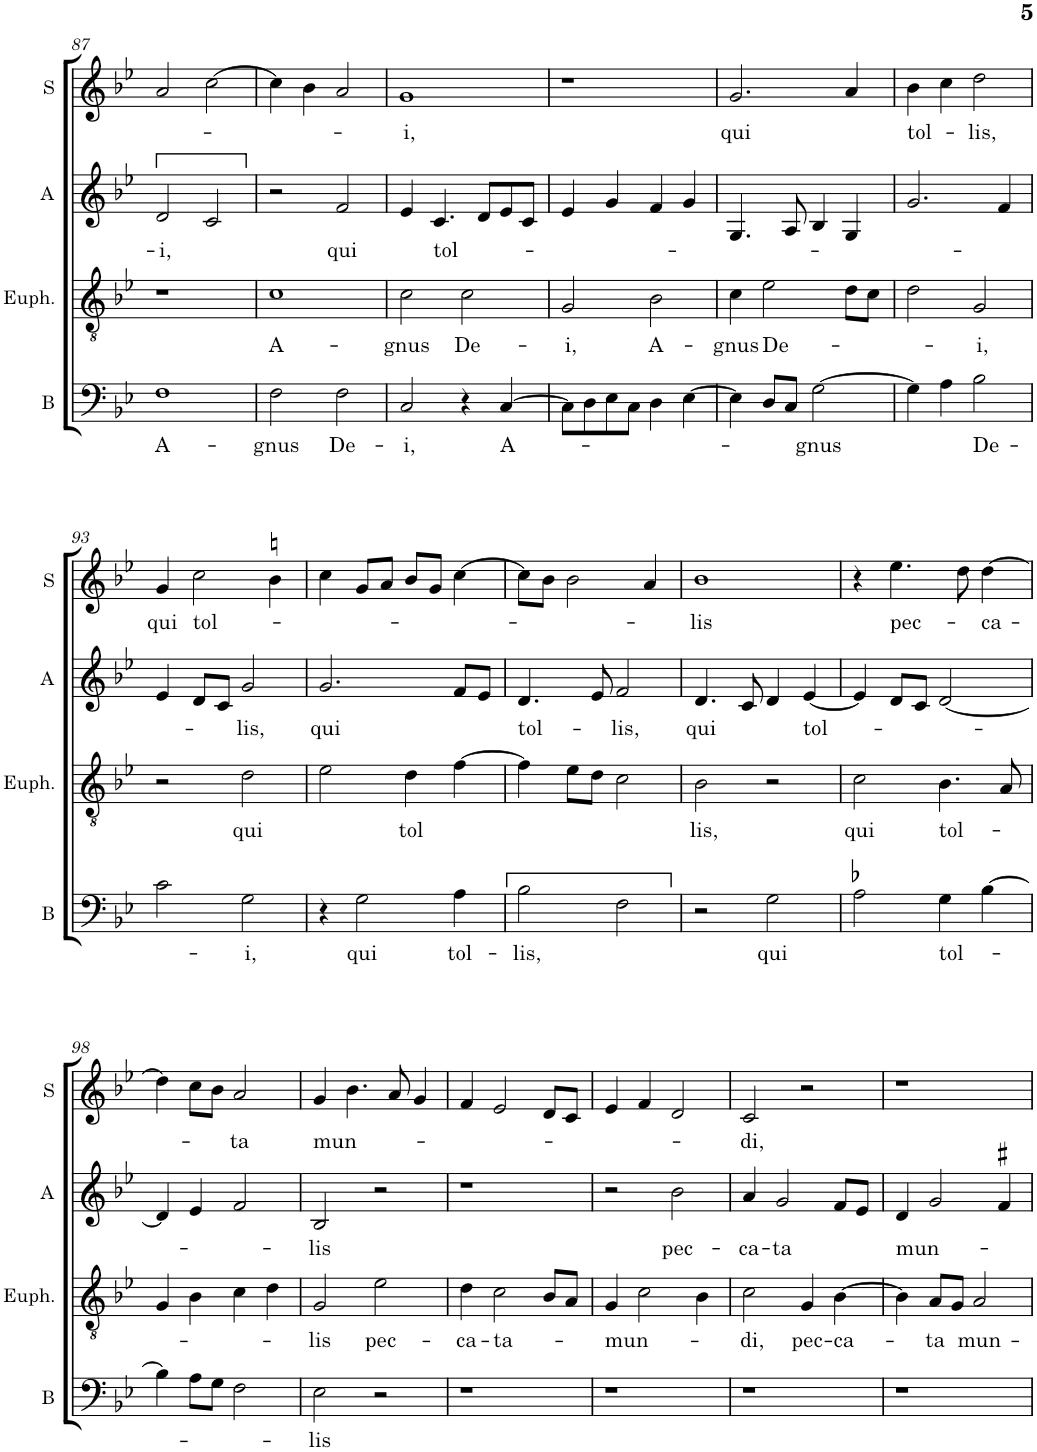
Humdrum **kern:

**kern	**text	**kern	**text	**kern	**text	**kern	**text
*part4	*part4	*part3	*part3	*part2	*part2	*part1	*part1
*staff4	*staff4	*staff3	*staff3	*staff2	*staff2	*staff1	*staff1
*I"B	*	*I"Euphonium	*	*I"A	*	*I"S	*
*I'B	*	*I'Euph.	*	*I'A	*	*I'S	*
!!LO:PB:g=z
*clefF4	*	*clefGv2	*	*clefG2	*	*clefG2	*
*	*	*	*	*	*	*Trd4c7	*
*k[b-e-]	*	*k[b-e-]	*	*k[b-e-]	*	*k[b-e-]	*
*M2/2	*	*M2/2	*	*M2/2	*	*M2/2	*
*met(c|)	*	*met(c|)	*	*met(c|)	*	*met(c|)	*
=87	=87	=87	=87	=87	=87	=87	=87
!	!LO:LY:b	!	!	!	!LO:LY:b	!	!
1F	A-	1r	.	2d/	-i,	2a/	.
.	.	.	.	2c/	.	[2cc\	.
=88	=88	=88	=88	=88	=88	=88	=88
!	!LO:LY:b	!	!LO:LY:b	!	!	!	!
2F\	-gnus	1c	A-	2r	.	4cc\]	.
.	.	.	.	.	.	4b-\	.
!	!LO:LY:b	!	!	!	!LO:LY:b	!	!
2F\	De-	.	.	2f/	qui	2a/	.
=89	=89	=89	=89	=89	=89	=89	=89
!	!LO:LY:b	!	!LO:LY:b	!	!	!	!LO:LY:b
2C/	-i,	2c\	-gnus	4e-/	.	1g	-i,
!	!	!	!	!	!LO:LY:b	!	!
.	.	.	.	4.c/	tol-	.	.
!	!	!	!LO:LY:b	!	!	!	!
4r	.	2c\	De-	.	.	.	.
.	.	.	.	8d/L	.	.	.
!	!LO:LY:b	!	!	!	!	!	!
[4C/	A-	.	.	8e-/	.	.	.
.	.	.	.	8c/J	.	.	.
=90	=90	=90	=90	=90	=90	=90	=90
!	!	!	!LO:LY:b	!	!	!	!
8C\L]	.	2G/	-i,	4e-/	.	1r	.
8D\	.	.	.	.	.	.	.
8E-\	.	.	.	4g/	.	.	.
8C\J	.	.	.	.	.	.	.
!	!	!	!LO:LY:b	!	!	!	!
4D\	.	2B-\	A-	4f/	.	.	.
[4E-\	.	.	.	4g/	.	.	.
=91	=91	=91	=91	=91	=91	=91	=91
!	!	!	!LO:LY:b	!	!	!	!LO:LY:b
4E-\]	.	4c\	-gnus	4.G/	.	2.g/	qui
!	!	!	!LO:LY:b	!	!	!	!
8D/L	.	2e-\	De-	.	.	.	.
8C/J	.	.	.	8A/	.	.	.
!	!LO:LY:b	!	!	!	!	!	!
[2G\	-gnus	.	.	4B-/	.	.	.
.	.	8d\L	.	4G/	.	4a/	.
.	.	8c\J	.	.	.	.	.
=92	=92	=92	=92	=92	=92	=92	=92
!	!	!	!	!	!	!	!LO:LY:b
4G\]	.	2d\	.	2.g/	.	4b-\	tol-
4A\	.	.	.	.	.	4cc\	.
!	!LO:LY:b	!	!LO:LY:b	!	!	!	!LO:LY:b
2B-\	De-	2G/	-i,	.	.	2dd\	-lis,
.	.	.	.	4f/	.	.	.
!!LO:LB:g=z
=93	=93	=93	=93	=93	=93	=93	=93
!	!	!	!	!	!	!	!LO:LY:b
2c\	.	2r	.	4e-/	.	4g/	qui
!	!	!	!	!	!	!	!LO:LY:b
.	.	.	.	8d/L	.	2cc\	tol-
.	.	.	.	8c/J	.	.	.
!	!LO:LY:b	!	!LO:LY:b	!	!LO:LY:b	!	!
2G\	-i,	2d\	qui	2g/	-lis,	.	.
.	.	.	.	.	.	4bn\	.
=94	=94	=94	=94	=94	=94	=94	=94
!	!	!	!	!	!LO:LY:b	!	!
4r	.	2e-\	.	2.g/	qui	4cc\	.
!	!LO:LY:b	!	!	!	!	!	!
2G\	qui	.	.	.	.	8g/L	.
.	.	.	.	.	.	8a/J	.
!	!	!	!LO:LY:b	!	!	!	!
.	.	4d\	tol	.	.	8b-/L	.
.	.	.	.	.	.	8g/J	.
!	!LO:LY:b	!	!	!	!	!	!
4A\	tol-	[4f\	.	8f/L	.	[4cc\	.
.	.	.	.	8e-/J	.	.	.
=95	=95	=95	=95	=95	=95	=95	=95
!	!LO:LY:b	!	!	!	!LO:LY:b	!	!
2B-\	-lis,	4f\]	.	4.d/	tol-	8cc\L]	.
.	.	.	.	.	.	8b-\J	.
.	.	8e-\L	.	.	.	2b-\	.
.	.	8d\J	.	8e-/	.	.	.
!	!	!	!	!	!LO:LY:b	!	!
2F\	.	2c\	.	2f/	-lis,	.	.
.	.	.	.	.	.	4a/	.
=96	=96	=96	=96	=96	=96	=96	=96
!	!	!	!LO:LY:b	!	!LO:LY:b	!	!LO:LY:b
2r	.	2B-\	lis,	4.d/	qui	1b-	-lis
.	.	.	.	8c/	.	.	.
!	!LO:LY:b	!	!	!	!	!	!
2G\	qui	2r	.	4d/	.	.	.
!	!	!	!	!	!LO:LY:b	!	!
.	.	.	.	[4e-/	tol-	.	.
=97	=97	=97	=97	=97	=97	=97	=97
!	!	!	!LO:LY:b	!	!	!	!
2A-X\	.	2c\	qui	4e-/]	.	4r	.
!	!	!	!	!	!	!	!LO:LY:b
.	.	.	.	8d/L	.	4.ee-\	pec-
.	.	.	.	8c/J	.	.	.
!	!LO:LY:b	!	!LO:LY:b	!	!	!	!
4G\	tol-	4.B-\	tol-	[2d/	.	.	.
.	.	.	.	.	.	8dd\	.
!	!	!	!	!	!	!	!LO:LY:b
[4B-\	.	.	.	.	.	[4dd\	-ca-
.	.	8A/	.	.	.	.	.
!!LO:LB:g=z
=98	=98	=98	=98	=98	=98	=98	=98
4B-\]	.	4G/	.	4d/]	.	4dd\]	.
8A\L	.	4B-\	.	4e-/	.	8cc\L	.
8G\J	.	.	.	.	.	8b-\J	.
!	!	!	!	!	!	!	!LO:LY:b
2F\	.	4c\	.	2f/	.	2a/	-ta
.	.	4d\	.	.	.	.	.
=99	=99	=99	=99	=99	=99	=99	=99
!	!LO:LY:b	!	!LO:LY:b	!	!LO:LY:b	!	!LO:LY:b
2E-\	-lis	2G/	-lis	2B-/	-lis	4g/	mun-
.	.	.	.	.	.	4.b-\	.
!	!	!	!LO:LY:b	!	!	!	!
2r	.	2e-\	pec-	2r	.	.	.
.	.	.	.	.	.	8a/	.
.	.	.	.	.	.	4g/	.
=100	=100	=100	=100	=100	=100	=100	=100
!	!	!	!LO:LY:b	!	!	!	!
1r	.	4d\	ca-	1r	.	4f/	.
!	!	!	!LO:LY:b	!	!	!	!
.	.	2c\	-ta-	.	.	2e-/	.
.	.	8B-/L	.	.	.	8d/L	.
.	.	8A/J	.	.	.	8c/J	.
=101	=101	=101	=101	=101	=101	=101	=101
!	!	!	!LO:LY:b	!	!	!	!
1r	.	4G/	mun-	2r	.	4e-/	.
.	.	2c\	.	.	.	4f/	.
!	!	!	!	!	!LO:LY:b	!	!
.	.	.	.	2b-\	pec-	2d/	.
.	.	4B-\	.	.	.	.	.
=102	=102	=102	=102	=102	=102	=102	=102
!	!	!	!LO:LY:b	!	!LO:LY:b	!	!LO:LY:b
1r	.	2c\	-di,	4a/	ca-	2c/	-di,
!	!	!	!	!	!LO:LY:b	!	!
.	.	.	.	2g/	-ta	.	.
!	!	!	!LO:LY:b	!	!	!	!
.	.	4G/	pec-	.	.	2r	.
!	!	!	!LO:LY:b	!	!	!	!
.	.	[4B-\	-ca-	8f/L	.	.	.
.	.	.	.	8e-/J	.	.	.
=103	=103	=103	=103	=103	=103	=103	=103
!	!	!	!	!	!LO:LY:b	!	!
1r	.	4B-\]	.	4d/	mun-	1r	.
!	!	!	!LO:LY:b	!	!	!	!
.	.	8A/L	-ta	2g/	.	.	.
.	.	8G/J	.	.	.	.	.
!	!	!	!LO:LY:b	!	!	!	!
.	.	2A/	mun-	.	.	.	.
.	.	.	.	4f#X/	.	.	.
=	=	=	=	=	=	=	=
*-	*-	*-	*-	*-	*-	*-	*-
